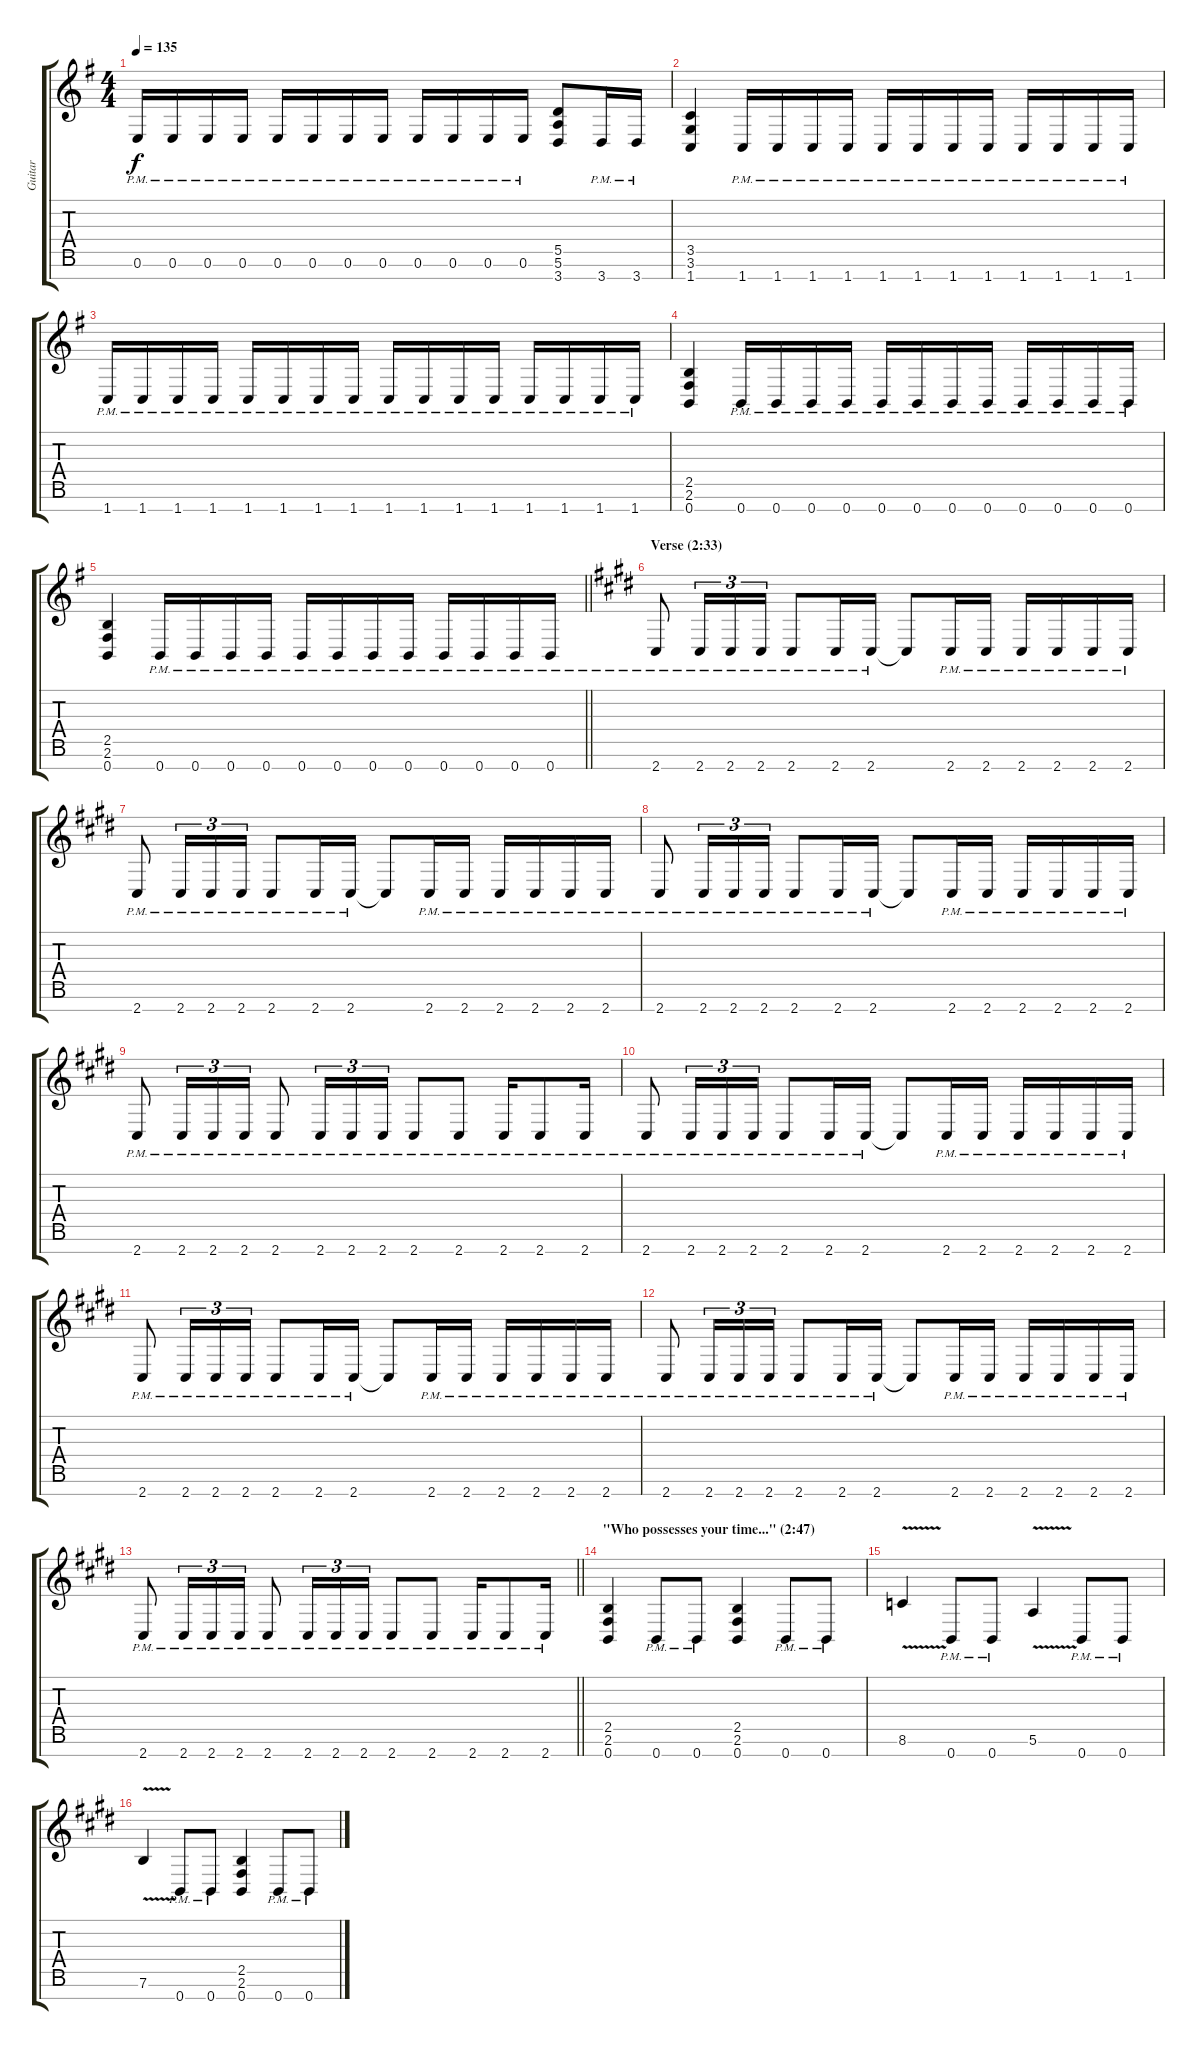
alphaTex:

\track ("Guitar" "Guitar") {instrument distortionguitar}
\staff {score tabs}
\tuning (E4 B3 G3 D3 A2 E2 B1) {hide}
\ts (4 4)
\tempo 135
\clef g2
\ks eminor
0.6{pm}.16{dy f} 0.6{pm}.16 0.6{pm}.16 0.6{pm}.16 0.6{pm}.16 0.6{pm}.16 0.6{pm}.16 0.6{pm}.16 0.6{pm}.16 0.6{pm}.16 0.6{pm}.16 0.6{pm}.16 (5.5 5.6 3.7).8 3.7{pm}.16 3.7{pm}.16 |
(3.5 3.6 1.7).4 1.7{pm}.16 1.7{pm}.16 1.7{pm}.16 1.7{pm}.16 1.7{pm}.16 1.7{pm}.16 1.7{pm}.16 1.7{pm}.16 1.7{pm}.16 1.7{pm}.16 1.7{pm}.16 1.7{pm}.16 |
1.7{pm}.16 1.7{pm}.16 1.7{pm}.16 1.7{pm}.16 1.7{pm}.16 1.7{pm}.16 1.7{pm}.16 1.7{pm}.16 1.7{pm}.16 1.7{pm}.16 1.7{pm}.16 1.7{pm}.16 1.7{pm}.16 1.7{pm}.16 1.7{pm}.16 1.7{pm}.16 |
(2.5 2.6 0.7).4 0.7{pm}.16 0.7{pm}.16 0.7{pm}.16 0.7{pm}.16 0.7{pm}.16 0.7{pm}.16 0.7{pm}.16 0.7{pm}.16 0.7{pm}.16 0.7{pm}.16 0.7{pm}.16 0.7{pm}.16 |
\barLineRight lightlight
(2.5 2.6 0.7).4 0.7{pm}.16 0.7{pm}.16 0.7{pm}.16 0.7{pm}.16 0.7{pm}.16 0.7{pm}.16 0.7{pm}.16 0.7{pm}.16 0.7{pm}.16 0.7{pm}.16 0.7{pm}.16 0.7{pm}.16 |
\section ("" "Verse (2:33)")
\ks c#minor
2.7{pm}.8 2.7{pm}.16{tu (3 2)} 2.7{pm}.16{tu (3 2)} 2.7{pm}.16{tu (3 2)} 2.7{pm}.8 2.7{pm}.16 2.7{pm}.16 2.7{t}.8 2.7{pm}.16 2.7{pm}.16 2.7{pm}.16 2.7{pm}.16 2.7{pm}.16 2.7{pm}.16 |
2.7{pm}.8 2.7{pm}.16{tu (3 2)} 2.7{pm}.16{tu (3 2)} 2.7{pm}.16{tu (3 2)} 2.7{pm}.8 2.7{pm}.16 2.7{pm}.16 2.7{t}.8 2.7{pm}.16 2.7{pm}.16 2.7{pm}.16 2.7{pm}.16 2.7{pm}.16 2.7{pm}.16 |
2.7{pm}.8 2.7{pm}.16{tu (3 2)} 2.7{pm}.16{tu (3 2)} 2.7{pm}.16{tu (3 2)} 2.7{pm}.8 2.7{pm}.16 2.7{pm}.16 2.7{t}.8 2.7{pm}.16 2.7{pm}.16 2.7{pm}.16 2.7{pm}.16 2.7{pm}.16 2.7{pm}.16 |
2.7{pm}.8 2.7{pm}.16{tu (3 2)} 2.7{pm}.16{tu (3 2)} 2.7{pm}.16{tu (3 2)} 2.7{pm}.8 2.7{pm}.16{tu (3 2)} 2.7{pm}.16{tu (3 2)} 2.7{pm}.16{tu (3 2)} 2.7{pm}.8 2.7{pm}.8 2.7{pm}.16 2.7{pm}.8 2.7{pm}.16 |
2.7{pm}.8 2.7{pm}.16{tu (3 2)} 2.7{pm}.16{tu (3 2)} 2.7{pm}.16{tu (3 2)} 2.7{pm}.8 2.7{pm}.16 2.7{pm}.16 2.7{t}.8 2.7{pm}.16 2.7{pm}.16 2.7{pm}.16 2.7{pm}.16 2.7{pm}.16 2.7{pm}.16 |
2.7{pm}.8 2.7{pm}.16{tu (3 2)} 2.7{pm}.16{tu (3 2)} 2.7{pm}.16{tu (3 2)} 2.7{pm}.8 2.7{pm}.16 2.7{pm}.16 2.7{t}.8 2.7{pm}.16 2.7{pm}.16 2.7{pm}.16 2.7{pm}.16 2.7{pm}.16 2.7{pm}.16 |
2.7{pm}.8 2.7{pm}.16{tu (3 2)} 2.7{pm}.16{tu (3 2)} 2.7{pm}.16{tu (3 2)} 2.7{pm}.8 2.7{pm}.16 2.7{pm}.16 2.7{t}.8 2.7{pm}.16 2.7{pm}.16 2.7{pm}.16 2.7{pm}.16 2.7{pm}.16 2.7{pm}.16 |
\barLineRight lightlight
2.7{pm}.8 2.7{pm}.16{tu (3 2)} 2.7{pm}.16{tu (3 2)} 2.7{pm}.16{tu (3 2)} 2.7{pm}.8 2.7{pm}.16{tu (3 2)} 2.7{pm}.16{tu (3 2)} 2.7{pm}.16{tu (3 2)} 2.7{pm}.8 2.7{pm}.8 2.7{pm}.16 2.7{pm}.8 2.7{pm}.16 |
\section ("" "\"Who possesses your time...\" (2:47)")
(2.5 2.6 0.7).4 0.7{pm}.8 0.7{pm}.8 (2.5 2.6 0.7).4 0.7{pm}.8 0.7{pm}.8 |
8.6{v}.4 0.7{pm}.8 0.7{pm}.8 5.6{v}.4 0.7{pm}.8 0.7{pm}.8 |
7.6{v}.4 0.7{pm}.8 0.7{pm}.8 (2.5 2.6 0.7).4 0.7{pm}.8 0.7{pm}.8
